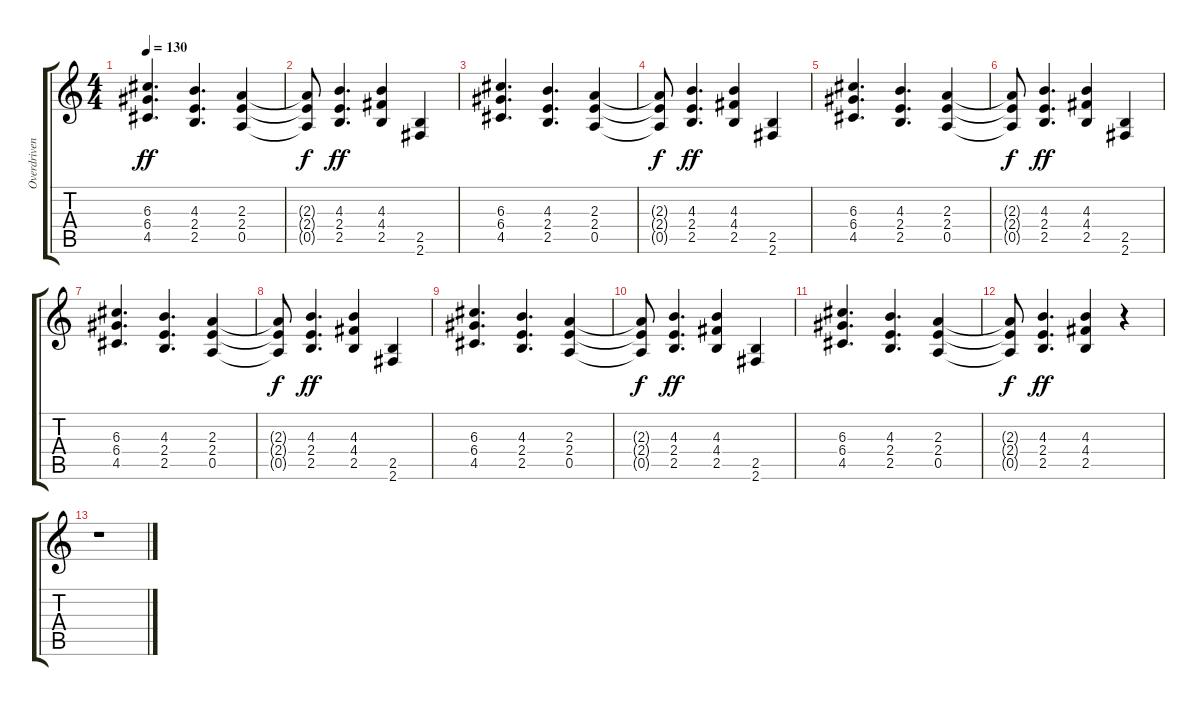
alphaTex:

\track ("Overdriven Guitar 1" "Overdriven") {instrument overdrivenguitar}
\staff {score tabs}
\tuning (E4 B3 G3 D3 A2 E2) {hide}
\ts (4 4)
\tempo 130
\clef g2
\ks c
(6.3 6.4 4.5).4{d dy ff} (4.3 2.4 2.5).4{d} (2.3 2.4 0.5).4 |
(2.3{t} 2.4{t} 0.5{t}).8{dy f} (4.3 2.4 2.5).4{d dy ff} (4.3 4.4 2.5).4 (2.5 2.6).4 |
(6.3 6.4 4.5).4{d} (4.3 2.4 2.5).4{d} (2.3 2.4 0.5).4 |
(2.3{t} 2.4{t} 0.5{t}).8{dy f} (4.3 2.4 2.5).4{d dy ff} (4.3 4.4 2.5).4 (2.5 2.6).4 |
(6.3 6.4 4.5).4{d} (4.3 2.4 2.5).4{d} (2.3 2.4 0.5).4 |
(2.3{t} 2.4{t} 0.5{t}).8{dy f} (4.3 2.4 2.5).4{d dy ff} (4.3 4.4 2.5).4 (2.5 2.6).4 |
(6.3 6.4 4.5).4{d} (4.3 2.4 2.5).4{d} (2.3 2.4 0.5).4 |
(2.3{t} 2.4{t} 0.5{t}).8{dy f} (4.3 2.4 2.5).4{d dy ff} (4.3 4.4 2.5).4 (2.5 2.6).4 |
(6.3 6.4 4.5).4{d} (4.3 2.4 2.5).4{d} (2.3 2.4 0.5).4 |
(2.3{t} 2.4{t} 0.5{t}).8{dy f} (4.3 2.4 2.5).4{d dy ff} (4.3 4.4 2.5).4 (2.5 2.6).4 |
(6.3 6.4 4.5).4{d} (4.3 2.4 2.5).4{d} (2.3 2.4 0.5).4 |
(2.3{t} 2.4{t} 0.5{t}).8{dy f} (4.3 2.4 2.5).4{d dy ff} (4.3 4.4 2.5).4 r.4 |
r.1
